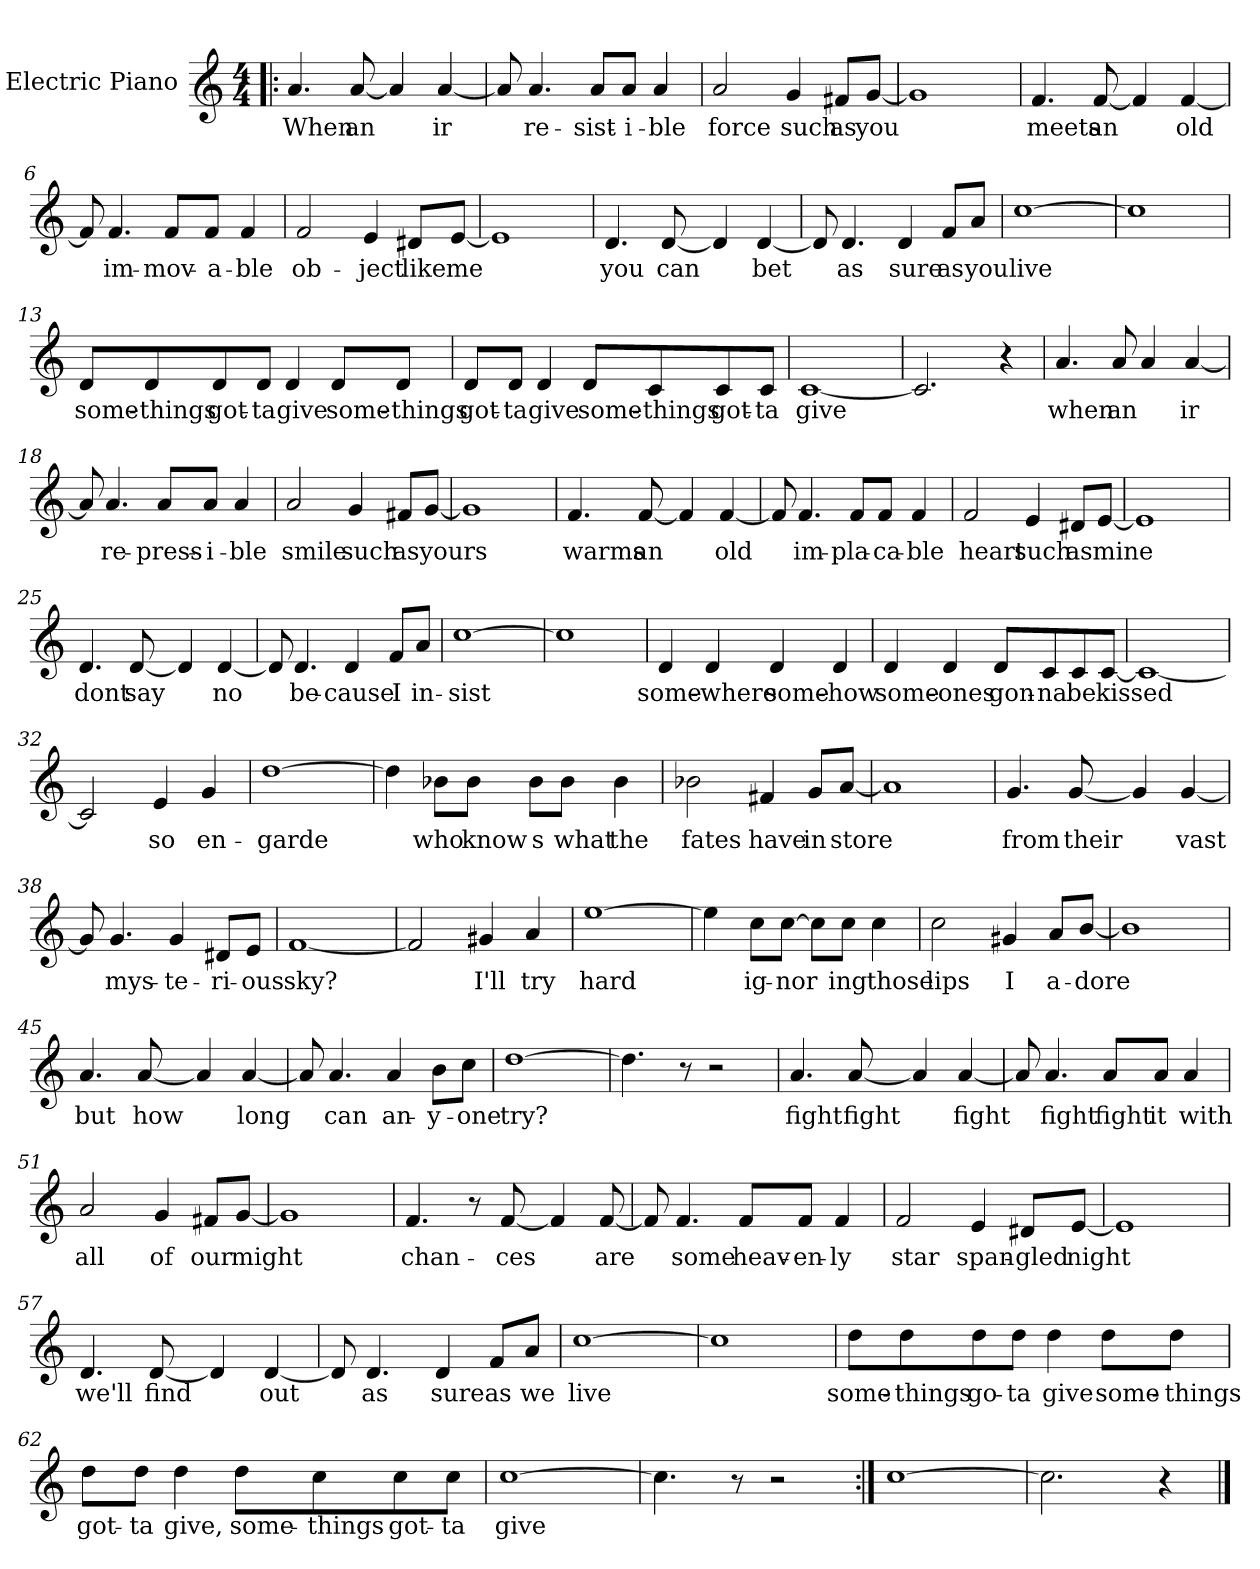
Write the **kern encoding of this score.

**kern	**text
*part1	*part1
*staff1	*staff1
*I"Electric Piano	*
*I'E.Pno	*
*clefG2	*
*k[]	*
*C:	*
*M4/4	*
=1!|:	=1!|:
4.a/	When
[8a/	an
4a/]	.
[4a/	-ir
=2	=2
8a/]	.
4.a/	re-
8a/L	-sist-
8a/J	-i-
4a/	-ble
=3	=3
2a/	force
4g/	such
8f#X/L	as
[8g/J	you
=4	=4
1g]	.
!!LO:LB:g=z
=5	=5
4.f/	meets
[8f/	an
4f/]	.
[4f/	old
=6	=6
8f/]	.
4.f/	im-
8f/L	-mov-
8f/J	-a-
4f/	-ble
=7	=7
2f/	ob-
4e/	-ject
8d#X/L	like
[8e/J	me
=8	=8
1e]	.
!!LO:LB:g=z
=9	=9
4.d/	you
[8d/	can
4d/]	.
[4d/	bet
=10	=10
8d/]	.
4.d/	as
4d/	sure
8f/L	as
8a/J	you
=11	=11
[1cc	live
=12	=12
1cc]	.
!!LO:LB:g=z
=13	=13
8d/L	some-
8d/	-things
8d/	got-
8d/J	-ta
4d/	give
8d/L	some-
8d/J	-things
=14	=14
8d/L	got-
8d/J	-ta
4d/	give
8d/L	some-
8c/	-things
8c/	got-
8c/J	-ta
=15	=15
[1c	give
=16	=16
2.c/]	.
4r	.
!!LO:LB:g=z
=17	=17
4.a/	when
8a/	an
4a/	.
[4a/	ir
=18	=18
8a/]	.
4.a/	re-
8a/L	-press-
8a/J	-i-
4a/	-ble
=19	=19
2a/	smile
4g/	such
8f#X/L	as
[8g/J	yours
=20	=20
1g]	.
!!LO:LB:g=z
=21	=21
4.f/	warms
[8f/	an
4f/]	.
[4f/	old
=22	=22
8f/]	.
4.f/	im-
8f/L	-pla-
8f/J	-ca-
4f/	-ble
=23	=23
2f/	heart
4e/	such
8d#X/L	as
[8e/J	mine
=24	=24
1e]	.
!!LO:LB:g=z
=25	=25
4.d/	dont
[8d/	say
4d/]	.
[4d/	no
=26	=26
8d/]	.
4.d/	be-
4d/	-cause
8f/L	I
8a/J	in-
=27	=27
[1cc	-sist
=28	=28
1cc]	.
!!LO:LB:g=z
=29	=29
4d/	some-
4d/	-where
4d/	some-
4d/	-how
=30	=30
4d/	some-
4d/	-ones
8d/L	gon-
8c/	-na
8c/	be
[8c/J	kissed
=31	=31
1c_	.
=32	=32
2c/]	.
4e/	so
4g/	en-
!!LO:LB:g=z
=33	=33
[1dd	-garde
=34	=34
4dd\]	.
8b-X\L	who
8b-\J	know
8b-\L	s
8b-\J	what
4b-\	the
=35	=35
2b-X\	fates
4f#X/	have
8g/L	in
[8a/J	store
=36	=36
1a]	.
!!LO:LB:g=z
=37	=37
4.g/	from
[8g/	their
4g/]	.
[4g/	vast
=38	=38
8g/]	.
4.g/	mys-
4g/	-te-
8d#X/L	-ri-
8e/J	-ous
=39	=39
[1f	sky?
=40	=40
2f/]	.
4g#X/	I'll
4a/	try
!!LO:PB:g=z
=41	=41
[1ee	hard
=42	=42
4ee\]	.
8cc\L	ig-
[8cc\J	-nor
8cc\L]	.
8cc\J	ing
4cc\	those
=43	=43
2cc\	lips
4g#X/	I
8a/L	a-
[8b/J	-dore
=44	=44
1b]	.
!!LO:LB:g=z
=45	=45
4.a/	but
[8a/	how
4a/]	.
[4a/	long
=46	=46
8a/]	.
4.a/	can
4a/	an-
8b\L	-y-
8cc\J	-one
=47	=47
[1dd	try?
=48	=48
4.dd\]	.
8r	.
2r	.
!!LO:LB:g=z
=49	=49
4.a/	fight
[8a/	fight
4a/]	.
[4a/	fight
=50	=50
8a/]	.
4.a/	fight
8a/L	fight
8a/J	it
4a/	with
=51	=51
2a/	all
4g/	of
8f#X/L	our
[8g/J	might
=52	=52
1g]	.
!!LO:LB:g=z
=53	=53
4.f/	chan-
8r	.
[8f/	-ces
4f/]	.
[8f/	are
=54	=54
8f/]	.
4.f/	some
8f/L	heav-
8f/J	-en-
4f/	-ly
=55	=55
2f/	star
4e/	span-
8d#X/L	-gled
[8e/J	night
=56	=56
1e]	.
!!LO:LB:g=z
=57	=57
4.d/	we'll
[8d/	find
4d/]	.
[4d/	out
=58	=58
8d/]	.
4.d/	as
4d/	sure
8f/L	as
8a/J	we
=59	=59
[1cc	live
=60	=60
1cc]	.
!!LO:LB:g=z
=61	=61
8dd\L	some-
8dd\	-things
8dd\	go-
8dd\J	-ta
4dd\	give
8dd\L	some-
8dd\J	-things
=62	=62
8dd\L	got-
8dd\J	-ta
4dd\	give,
8dd\L	some-
8cc\	-things
8cc\	got-
8cc\J	-ta
=63	=63
[1cc	give
=64	=64
4.cc\]	.
8r	.
2r	.
=65:|!	=65:|!
[1cc	.
=66	=66
2.cc\]	.
4r	.
==	==
*-	*-
